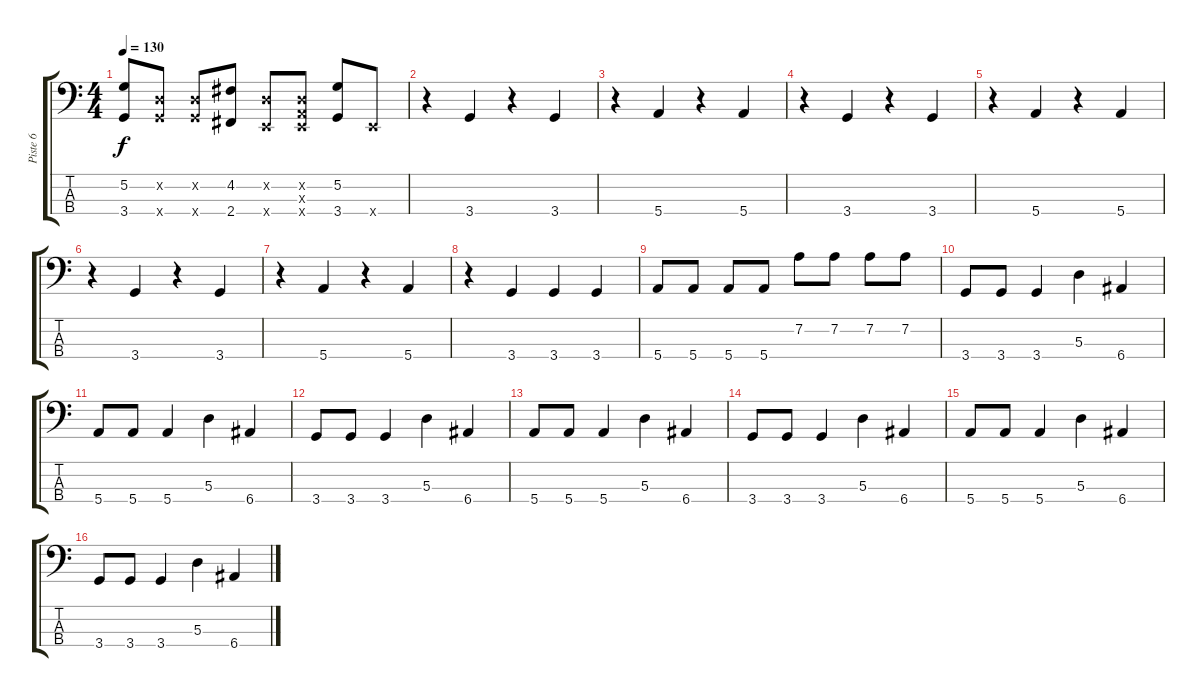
\track ("Piste 6" "Piste 6") {instrument electricbassfinger}
\staff {score tabs}
\tuning (G2 D2 A1 E1) {hide}
\ts (4 4)
\tempo 130
\clef f4
\ks c
(5.2 3.4).8{dy f} (0.2{x} 3.4{x}).8 (0.2{x} 3.4{x}).8 (4.2 2.4).8 (0.2{x} 0.4{x}).8 (0.2{x} 0.3{x} 0.4{x}).8 (5.2 3.4).8 0.4{x}.8 |
r.4 3.4.4 r.4 3.4.4 |
r.4 5.4.4 r.4 5.4.4 |
r.4 3.4.4 r.4 3.4.4 |
r.4 5.4.4 r.4 5.4.4 |
r.4 3.4.4 r.4 3.4.4 |
r.4 5.4.4 r.4 5.4.4 |
r.4 3.4.4 3.4.4 3.4.4 |
5.4.8 5.4.8 5.4.8 5.4.8 7.2.8 7.2.8 7.2.8 7.2.8 |
3.4.8 3.4.8 3.4.4 5.3.4 6.4.4 |
5.4.8 5.4.8 5.4.4 5.3.4 6.4.4 |
3.4.8 3.4.8 3.4.4 5.3.4 6.4.4 |
5.4.8 5.4.8 5.4.4 5.3.4 6.4.4 |
3.4.8 3.4.8 3.4.4 5.3.4 6.4.4 |
5.4.8 5.4.8 5.4.4 5.3.4 6.4.4 |
3.4.8 3.4.8 3.4.4 5.3.4 6.4.4
